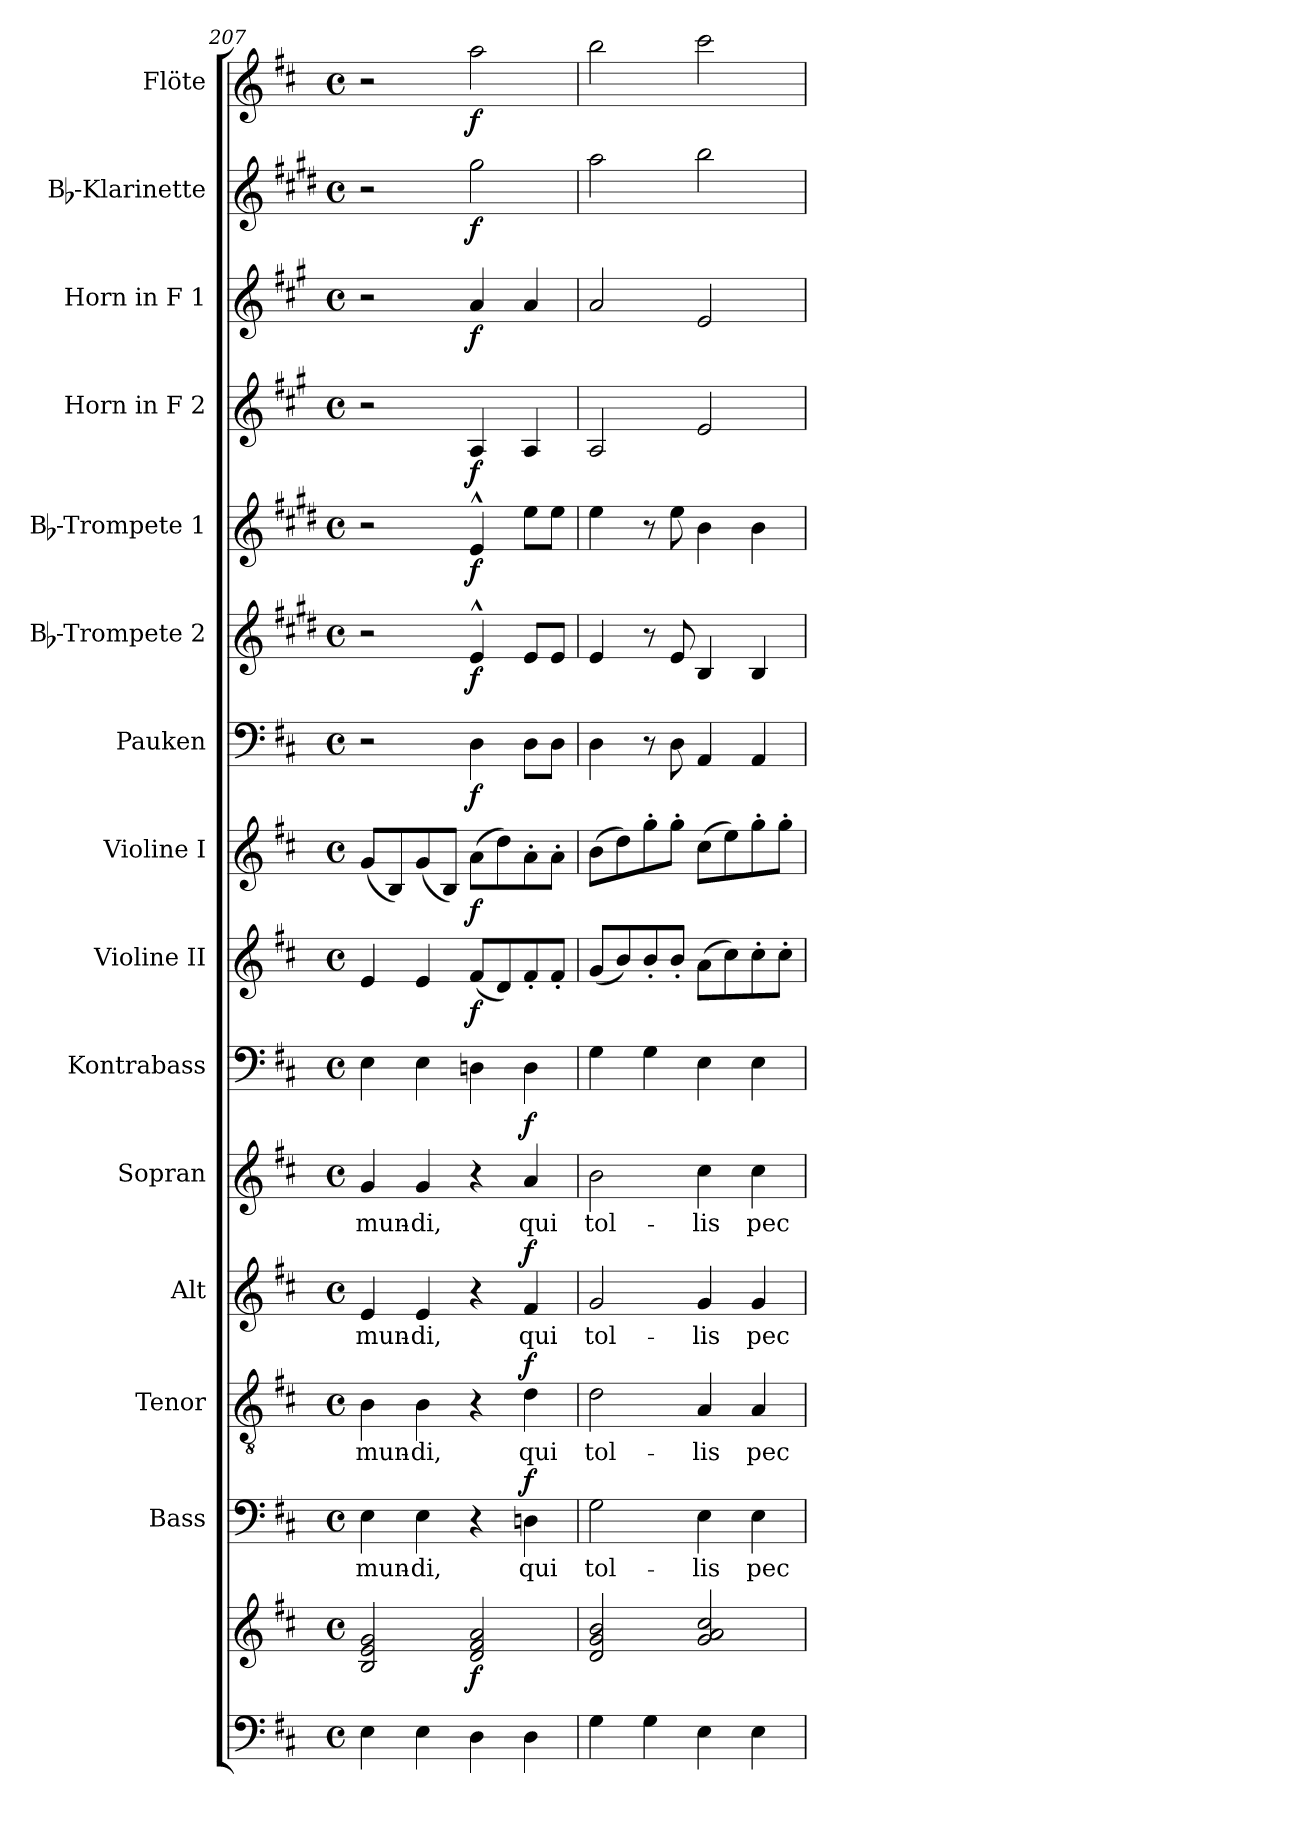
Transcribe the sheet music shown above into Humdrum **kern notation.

**kern	**kern	**dynam	**kern	**text	**dynam	**kern	**text	**dynam	**kern	**text	**dynam	**kern	**text	**dynam	**kern	**kern	**dynam	**kern	**dynam	**kern	**dynam	**kern	**dynam	**kern	**dynam	**kern	**dynam	**kern	**dynam	**kern	**dynam	**kern	**dynam
*part15	*part15	*part15	*part14	*part14	*part14	*part13	*part13	*part13	*part12	*part12	*part12	*part11	*part11	*part11	*part10	*part9	*part9	*part8	*part8	*part7	*part7	*part6	*part6	*part5	*part5	*part4	*part4	*part3	*part3	*part2	*part2	*part1	*part1
*staff16	*staff15	*staff15/16	*staff14	*staff14	*staff14	*staff13	*staff13	*staff13	*staff12	*staff12	*staff12	*staff11	*staff11	*staff11	*staff10	*staff9	*staff9	*staff8	*staff8	*staff7	*staff7	*staff6	*staff6	*staff5	*staff5	*staff4	*staff4	*staff3	*staff3	*staff2	*staff2	*staff1	*staff1
*	*	*	*I"Bass	*	*	*I"Tenor	*	*	*I"Alt	*	*	*I"Sopran	*	*	*I"Kontrabass	*I"Violine II	*	*I"Violine I	*	*I"Pauken	*	*I"Bb-Trompete 2	*	*I"Bb-Trompete 1	*	*I"Horn in F 2	*	*I"Horn in F 1	*	*I"Bb-Klarinette	*	*I"Flöte	*
*	*	*	*I'B.	*	*	*I'T.	*	*	*I'A.	*	*	*I'S.	*	*	*I'Kb.	*I'Vl. II	*	*I'Vl. I	*	*I'Pk.	*	*I'Bb Trp. 2	*	*I'Bb Trp. 1	*	*	*	*	*	*I'Bb Kl.	*	*I'Fl.	*
!!LO:PB:g=z
*clefF4	*clefG2	*	*clefF4	*	*	*clefGv2	*	*	*clefG2	*	*	*clefG2	*	*	*clefF4	*clefG2	*	*clefG2	*	*clefF4	*	*clefG2	*	*clefG2	*	*clefG2	*	*clefG2	*	*clefG2	*	*clefG2	*
*	*	*	*	*	*	*	*	*	*	*	*	*	*	*	*ITrd7c12	*	*	*	*	*	*	*ITrd1c2	*	*ITrd1c2	*	*ITrd4c7	*	*ITrd4c7	*	*ITrd1c2	*	*	*
*k[f#c#]	*k[f#c#]	*	*k[f#c#]	*	*	*k[f#c#]	*	*	*k[f#c#]	*	*	*k[f#c#]	*	*	*k[f#c#]	*k[f#c#]	*	*k[f#c#]	*	*k[f#c#]	*	*k[f#c#]	*	*k[f#c#]	*	*k[f#c#]	*	*k[f#c#]	*	*k[f#c#]	*	*k[f#c#]	*
*D:	*D:	*	*D:	*	*	*D:	*	*	*D:	*	*	*D:	*	*	*D:	*D:	*	*D:	*	*D:	*	*D:	*	*D:	*	*D:	*	*D:	*	*D:	*	*D:	*
*M4/4	*M4/4	*	*M4/4	*	*	*M4/4	*	*	*M4/4	*	*	*M4/4	*	*	*M4/4	*M4/4	*	*M4/4	*	*M4/4	*	*M4/4	*	*M4/4	*	*M4/4	*	*M4/4	*	*M4/4	*	*M4/4	*
*met(c)	*met(c)	*	*met(c)	*	*	*met(c)	*	*	*met(c)	*	*	*met(c)	*	*	*met(c)	*met(c)	*	*met(c)	*	*met(c)	*	*met(c)	*	*met(c)	*	*met(c)	*	*met(c)	*	*met(c)	*	*met(c)	*
=207	=207	=207	=207	=207	=207	=207	=207	=207	=207	=207	=207	=207	=207	=207	=207	=207	=207	=207	=207	=207	=207	=207	=207	=207	=207	=207	=207	=207	=207	=207	=207	=207	=207
!	!	!	!	!LO:LY:b	!	!	!LO:LY:b	!	!	!LO:LY:b	!	!	!LO:LY:b	!	!	!	!	!	!	!	!	!	!	!	!	!	!	!	!	!	!	!	!
4E\	2B/ 2e/ 2g/	.	4E\	mun-	.	4B\	mun-	.	4e/	mun-	.	4g/	mun-	.	4EE\	4e/	.	(<8g/L	.	2r	.	2r	.	2r	.	2r	.	2r	.	2r	.	2r	.
.	.	.	.	.	.	.	.	.	.	.	.	.	.	.	.	.	.	8B/)	.	.	.	.	.	.	.	.	.	.	.	.	.	.	.
!	!	!	!	!LO:LY:b	!	!	!LO:LY:b	!	!	!LO:LY:b	!	!	!LO:LY:b	!	!	!	!	!	!	!	!	!	!	!	!	!	!	!	!	!	!	!	!
4E\	.	.	4E\	-di,	.	4B\	-di,	.	4e/	-di,	.	4g/	-di,	.	4EE\	4e/	.	(<8g/	.	.	.	.	.	.	.	.	.	.	.	.	.	.	.
.	.	.	.	.	.	.	.	.	.	.	.	.	.	.	.	.	.	8B/J)	.	.	.	.	.	.	.	.	.	.	.	.	.	.	.
!	!	!LO:DY:b	!	!	!	!	!	!	!	!	!	!	!	!	!	!	!LO:DY:b	!	!LO:DY:b	!	!LO:DY:b	!	!LO:DY:b	!	!LO:DY:b	!	!LO:DY:b	!	!LO:DY:b	!	!LO:DY:b	!	!LO:DY:b
4D\	2d/ 2f#/ 2a/	f	4r	.	.	4r	.	.	4r	.	.	4r	.	.	4DDn\	(<8f#/L	f	(>8a\L	f	4D\	f	4d^^</	f	4d^^</	f	4D/	f	4d/	f	2ff#\	f	2aa\	f
.	.	.	.	.	.	.	.	.	.	.	.	.	.	.	.	8d/)	.	8dd\)	.	.	.	.	.	.	.	.	.	.	.	.	.	.	.
!	!	!	!	!LO:LY:b	!LO:DY:a	!	!LO:LY:b	!LO:DY:a	!	!LO:LY:b	!LO:DY:a	!	!LO:LY:b	!LO:DY:a	!	!	!	!	!	!	!	!	!	!	!	!	!	!	!	!	!	!	!
4D\	.	.	4Dn\	qui	f	4d\	qui	f	4f#/	qui	f	4a/	qui	f	4DD\	8f#'</	.	8a'>\	.	8D\L	.	8d/L	.	8dd\L	.	4D/	.	4d/	.	.	.	.	.
.	.	.	.	.	.	.	.	.	.	.	.	.	.	.	.	8f#'</J	.	8a'>\J	.	8D\J	.	8d/J	.	8dd\J	.	.	.	.	.	.	.	.	.
=208	=208	=208	=208	=208	=208	=208	=208	=208	=208	=208	=208	=208	=208	=208	=208	=208	=208	=208	=208	=208	=208	=208	=208	=208	=208	=208	=208	=208	=208	=208	=208	=208	=208
!	!	!	!	!LO:LY:b	!	!	!LO:LY:b	!	!	!LO:LY:b	!	!	!LO:LY:b	!	!	!	!	!	!	!	!	!	!	!	!	!	!	!	!	!	!	!	!
4G\	2d/ 2g/ 2b/	.	2G\	tol-	.	2d\	tol-	.	2g/	tol-	.	2b\	tol-	.	4GG\	(<8g/L	.	(>8b\L	.	4D\	.	4d/	.	4dd\	.	2D/	.	2d/	.	2gg\	.	2bb\	.
.	.	.	.	.	.	.	.	.	.	.	.	.	.	.	.	8b/)	.	8dd\)	.	.	.	.	.	.	.	.	.	.	.	.	.	.	.
4G\	.	.	.	.	.	.	.	.	.	.	.	.	.	.	4GG\	8b'</	.	8gg'>\	.	8r	.	8r	.	8r	.	.	.	.	.	.	.	.	.
.	.	.	.	.	.	.	.	.	.	.	.	.	.	.	.	8b'</J	.	8gg'>\J	.	8D\	.	8d/	.	8dd\	.	.	.	.	.	.	.	.	.
!	!	!	!	!LO:LY:b	!	!	!LO:LY:b	!	!	!LO:LY:b	!	!	!LO:LY:b	!	!	!	!	!	!	!	!	!	!	!	!	!	!	!	!	!	!	!	!
4E\	2g/ 2a/ 2cc#/	.	4E\	-lis	.	4A/	-lis	.	4g/	-lis	.	4cc#\	-lis	.	4EE\	(>8a\L	.	(>8cc#\L	.	4AA/	.	4A/	.	4a\	.	2A/	.	2A/	.	2aa\	.	2ccc#\	.
.	.	.	.	.	.	.	.	.	.	.	.	.	.	.	.	8cc#\)	.	8ee\)	.	.	.	.	.	.	.	.	.	.	.	.	.	.	.
!	!	!	!	!LO:LY:b	!	!	!LO:LY:b	!	!	!LO:LY:b	!	!	!LO:LY:b	!	!	!	!	!	!	!	!	!	!	!	!	!	!	!	!	!	!	!	!
4E\	.	.	4E\	pec-	.	4A/	pec-	.	4g/	pec-	.	4cc#\	pec-	.	4EE\	8cc#'>\	.	8gg'>\	.	4AA/	.	4A/	.	4a\	.	.	.	.	.	.	.	.	.
.	.	.	.	.	.	.	.	.	.	.	.	.	.	.	.	8cc#'>\J	.	8gg'>\J	.	.	.	.	.	.	.	.	.	.	.	.	.	.	.
=	=	=	=	=	=	=	=	=	=	=	=	=	=	=	=	=	=	=	=	=	=	=	=	=	=	=	=	=	=	=	=	=	=
*-	*-	*-	*-	*-	*-	*-	*-	*-	*-	*-	*-	*-	*-	*-	*-	*-	*-	*-	*-	*-	*-	*-	*-	*-	*-	*-	*-	*-	*-	*-	*-	*-	*-
